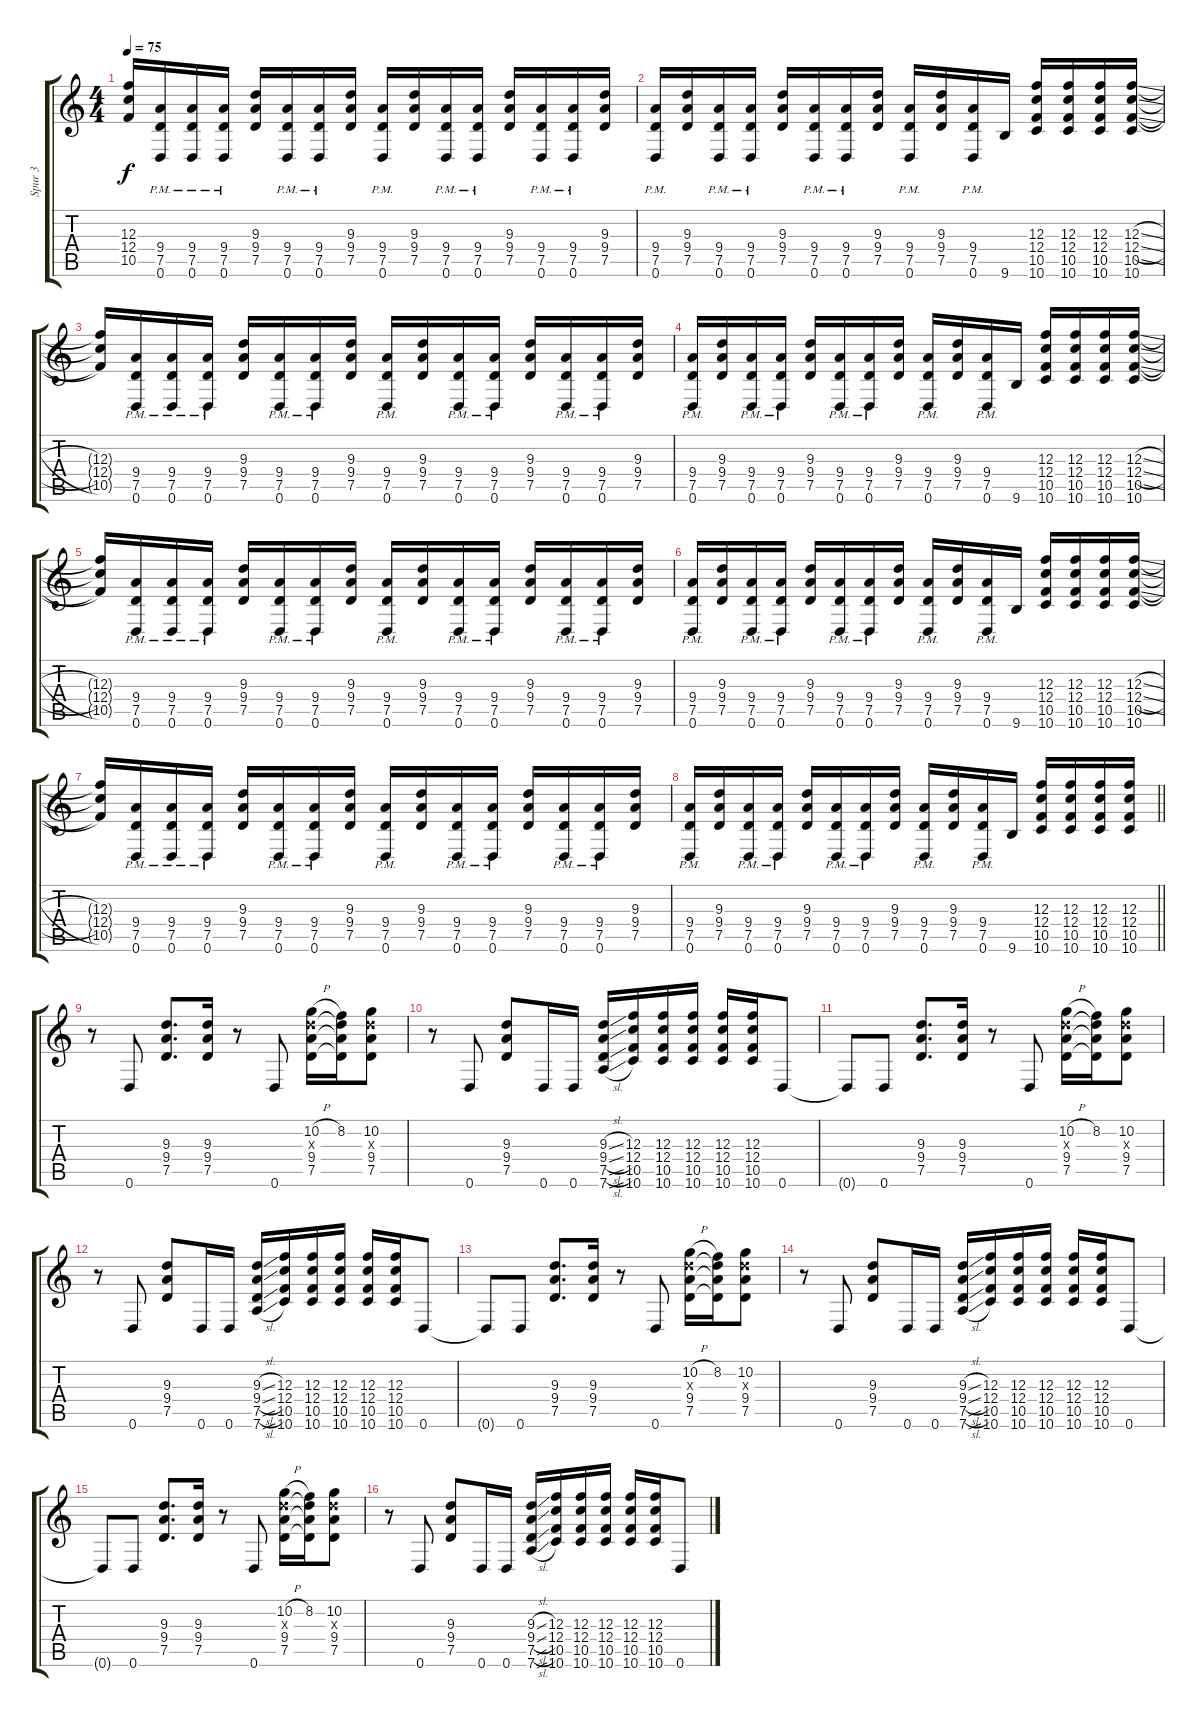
\track ("Spur 3" "Spur 3") {instrument distortionguitar}
\staff {score tabs}
\tuning (D4 A3 F3 C3 G2 D2) {hide}
\ts (4 4)
\tempo 75
\clef g2
\ks c
(12.3{t} 12.4{t} 10.5{t}).16{dy f} (9.4{pm} 7.5{pm} 0.6{pm}).16 (9.4{pm} 7.5{pm} 0.6{pm}).16 (9.4{pm} 7.5{pm} 0.6{pm}).16 (9.3 9.4 7.5).16 (9.4{pm} 7.5{pm} 0.6{pm}).16 (9.4{pm} 7.5{pm} 0.6{pm}).16 (9.3 9.4 7.5).16 (9.4{pm} 7.5{pm} 0.6{pm}).16 (9.3 9.4 7.5).16 (9.4{pm} 7.5{pm} 0.6{pm}).16 (9.4{pm} 7.5{pm} 0.6{pm}).16 (9.3 9.4 7.5).16 (9.4{pm} 7.5{pm} 0.6{pm}).16 (9.4{pm} 7.5{pm} 0.6{pm}).16 (9.3 9.4 7.5).16 |
(9.4{pm} 7.5{pm} 0.6{pm}).16 (9.3 9.4 7.5).16 (9.4{pm} 7.5{pm} 0.6{pm}).16 (9.4{pm} 7.5{pm} 0.6{pm}).16 (9.3 9.4 7.5).16 (9.4{pm} 7.5{pm} 0.6{pm}).16 (9.4{pm} 7.5{pm} 0.6{pm}).16 (9.3 9.4 7.5).16 (9.4{pm} 7.5{pm} 0.6{pm}).16 (9.3 9.4 7.5).16 (9.4{pm} 7.5{pm} 0.6{pm}).16 9.6.16 (12.3 12.4 10.5 10.6).16 (12.3 12.4 10.5 10.6).16 (12.3 12.4 10.5 10.6).16 (12.3{sl} 12.4{sl} 10.5{sl} 10.6).16 |
(12.3{t} 12.4{t} 10.5{t}).16 (9.4{pm} 7.5{pm} 0.6{pm}).16 (9.4{pm} 7.5{pm} 0.6{pm}).16 (9.4{pm} 7.5{pm} 0.6{pm}).16 (9.3 9.4 7.5).16 (9.4{pm} 7.5{pm} 0.6{pm}).16 (9.4{pm} 7.5{pm} 0.6{pm}).16 (9.3 9.4 7.5).16 (9.4{pm} 7.5{pm} 0.6{pm}).16 (9.3 9.4 7.5).16 (9.4{pm} 7.5{pm} 0.6{pm}).16 (9.4{pm} 7.5{pm} 0.6{pm}).16 (9.3 9.4 7.5).16 (9.4{pm} 7.5{pm} 0.6{pm}).16 (9.4{pm} 7.5{pm} 0.6{pm}).16 (9.3 9.4 7.5).16 |
(9.4{pm} 7.5{pm} 0.6{pm}).16 (9.3 9.4 7.5).16 (9.4{pm} 7.5{pm} 0.6{pm}).16 (9.4{pm} 7.5{pm} 0.6{pm}).16 (9.3 9.4 7.5).16 (9.4{pm} 7.5{pm} 0.6{pm}).16 (9.4{pm} 7.5{pm} 0.6{pm}).16 (9.3 9.4 7.5).16 (9.4{pm} 7.5{pm} 0.6{pm}).16 (9.3 9.4 7.5).16 (9.4{pm} 7.5{pm} 0.6{pm}).16 9.6.16 (12.3 12.4 10.5 10.6).16 (12.3 12.4 10.5 10.6).16 (12.3 12.4 10.5 10.6).16 (12.3{sl} 12.4{sl} 10.5{sl} 10.6).16 |
(12.3{t} 12.4{t} 10.5{t}).16 (9.4{pm} 7.5{pm} 0.6{pm}).16 (9.4{pm} 7.5{pm} 0.6{pm}).16 (9.4{pm} 7.5{pm} 0.6{pm}).16 (9.3 9.4 7.5).16 (9.4{pm} 7.5{pm} 0.6{pm}).16 (9.4{pm} 7.5{pm} 0.6{pm}).16 (9.3 9.4 7.5).16 (9.4{pm} 7.5{pm} 0.6{pm}).16 (9.3 9.4 7.5).16 (9.4{pm} 7.5{pm} 0.6{pm}).16 (9.4{pm} 7.5{pm} 0.6{pm}).16 (9.3 9.4 7.5).16 (9.4{pm} 7.5{pm} 0.6{pm}).16 (9.4{pm} 7.5{pm} 0.6{pm}).16 (9.3 9.4 7.5).16 |
(9.4{pm} 7.5{pm} 0.6{pm}).16 (9.3 9.4 7.5).16 (9.4{pm} 7.5{pm} 0.6{pm}).16 (9.4{pm} 7.5{pm} 0.6{pm}).16 (9.3 9.4 7.5).16 (9.4{pm} 7.5{pm} 0.6{pm}).16 (9.4{pm} 7.5{pm} 0.6{pm}).16 (9.3 9.4 7.5).16 (9.4{pm} 7.5{pm} 0.6{pm}).16 (9.3 9.4 7.5).16 (9.4{pm} 7.5{pm} 0.6{pm}).16 9.6.16 (12.3 12.4 10.5 10.6).16 (12.3 12.4 10.5 10.6).16 (12.3 12.4 10.5 10.6).16 (12.3{sl} 12.4{sl} 10.5{sl} 10.6).16 |
(12.3{t} 12.4{t} 10.5{t}).16 (9.4{pm} 7.5{pm} 0.6{pm}).16 (9.4{pm} 7.5{pm} 0.6{pm}).16 (9.4{pm} 7.5{pm} 0.6{pm}).16 (9.3 9.4 7.5).16 (9.4{pm} 7.5{pm} 0.6{pm}).16 (9.4{pm} 7.5{pm} 0.6{pm}).16 (9.3 9.4 7.5).16 (9.4{pm} 7.5{pm} 0.6{pm}).16 (9.3 9.4 7.5).16 (9.4{pm} 7.5{pm} 0.6{pm}).16 (9.4{pm} 7.5{pm} 0.6{pm}).16 (9.3 9.4 7.5).16 (9.4{pm} 7.5{pm} 0.6{pm}).16 (9.4{pm} 7.5{pm} 0.6{pm}).16 (9.3 9.4 7.5).16 |
\barLineRight lightlight
(9.4{pm} 7.5{pm} 0.6{pm}).16 (9.3 9.4 7.5).16 (9.4{pm} 7.5{pm} 0.6{pm}).16 (9.4{pm} 7.5{pm} 0.6{pm}).16 (9.3 9.4 7.5).16 (9.4{pm} 7.5{pm} 0.6{pm}).16 (9.4{pm} 7.5{pm} 0.6{pm}).16 (9.3 9.4 7.5).16 (9.4{pm} 7.5{pm} 0.6{pm}).16 (9.3 9.4 7.5).16 (9.4{pm} 7.5{pm} 0.6{pm}).16 9.6.16 (12.3 12.4 10.5 10.6).16 (12.3 12.4 10.5 10.6).16 (12.3 12.4 10.5 10.6).16 (12.3 12.4 10.5 10.6).16 |
r.8 0.6.8 (9.3 9.4 7.5).8{d} (9.3 9.4 7.5).16 r.8 0.6.8 (10.2{h} 9.3{x} 9.4 7.5).16 (8.2 9.3{t} 9.4{t} 7.5{t}).16 (10.2 9.3{x} 9.4 7.5).8 |
r.8 0.6.8 (9.3 9.4 7.5).8 0.6.16 0.6.16 (9.3{sl} 9.4{sl} 7.5{sl} 7.6{sl}).16 (12.3 12.4 10.5 10.6).16 (12.3 12.4 10.5 10.6).16 (12.3 12.4 10.5 10.6).16 (12.3 12.4 10.5 10.6).16 (12.3 12.4 10.5 10.6).16 0.6.8 |
0.6{t}.8 0.6.8 (9.3 9.4 7.5).8{d} (9.3 9.4 7.5).16 r.8 0.6.8 (10.2{h} 9.3{x} 9.4 7.5).16 (8.2 9.3{t} 9.4{t} 7.5{t}).16 (10.2 9.3{x} 9.4 7.5).8 |
r.8 0.6.8 (9.3 9.4 7.5).8 0.6.16 0.6.16 (9.3{sl} 9.4{sl} 7.5{sl} 7.6{sl}).16 (12.3 12.4 10.5 10.6).16 (12.3 12.4 10.5 10.6).16 (12.3 12.4 10.5 10.6).16 (12.3 12.4 10.5 10.6).16 (12.3 12.4 10.5 10.6).16 0.6.8 |
0.6{t}.8 0.6.8 (9.3 9.4 7.5).8{d} (9.3 9.4 7.5).16 r.8 0.6.8 (10.2{h} 9.3{x} 9.4 7.5).16 (8.2 9.3{t} 9.4{t} 7.5{t}).16 (10.2 9.3{x} 9.4 7.5).8 |
r.8 0.6.8 (9.3 9.4 7.5).8 0.6.16 0.6.16 (9.3{sl} 9.4{sl} 7.5{sl} 7.6{sl}).16 (12.3 12.4 10.5 10.6).16 (12.3 12.4 10.5 10.6).16 (12.3 12.4 10.5 10.6).16 (12.3 12.4 10.5 10.6).16 (12.3 12.4 10.5 10.6).16 0.6.8 |
0.6{t}.8 0.6.8 (9.3 9.4 7.5).8{d} (9.3 9.4 7.5).16 r.8 0.6.8 (10.2{h} 9.3{x} 9.4 7.5).16 (8.2 9.3{t} 9.4{t} 7.5{t}).16 (10.2 9.3{x} 9.4 7.5).8 |
r.8 0.6.8 (9.3 9.4 7.5).8 0.6.16 0.6.16 (9.3{sl} 9.4{sl} 7.5{sl} 7.6{sl}).16 (12.3 12.4 10.5 10.6).16 (12.3 12.4 10.5 10.6).16 (12.3 12.4 10.5 10.6).16 (12.3 12.4 10.5 10.6).16 (12.3 12.4 10.5 10.6).16 0.6.8
